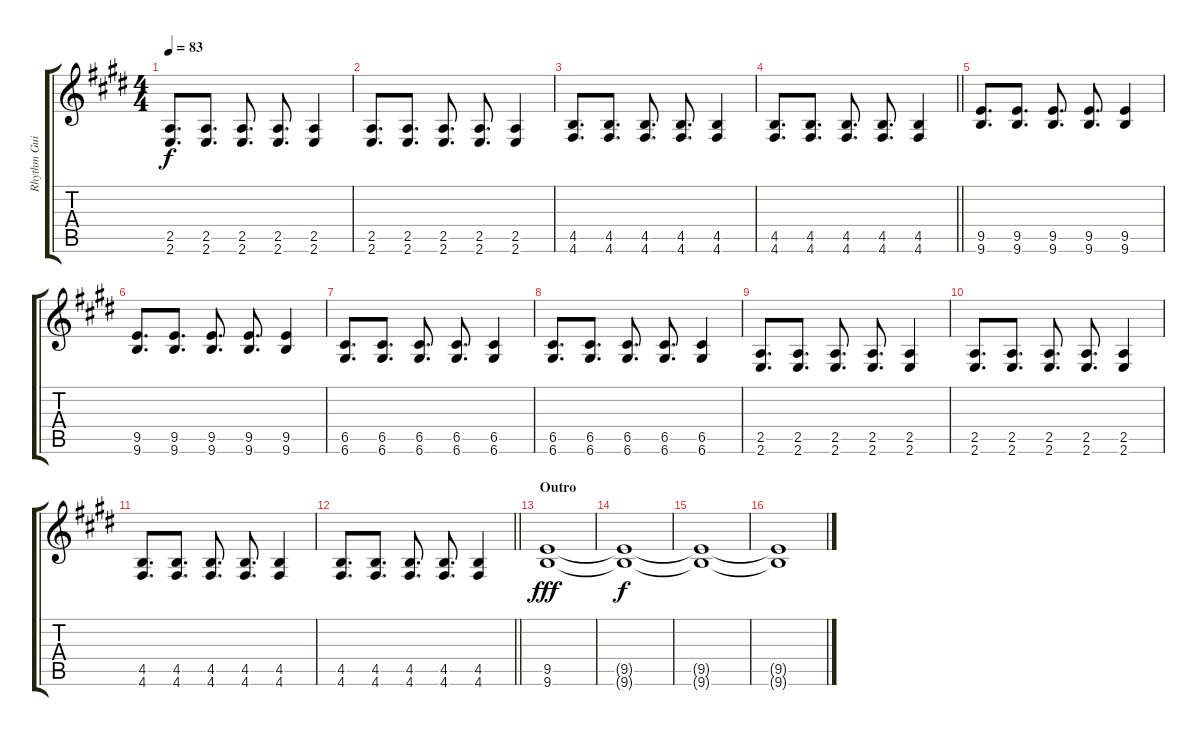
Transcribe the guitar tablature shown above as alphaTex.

\track ("Rhythm Guitar I" "Rhythm Gui") {instrument electricguitarmuted}
\staff {score tabs}
\tuning (D4 B3 G3 D3 G2 D2) {hide}
\ts (4 4)
\tempo 83
\clef g2
\ks e
(2.5 2.6).8{d dy f} (2.5 2.6).8{d} (2.5 2.6).8{d} (2.5 2.6).8{d} (2.5 2.6).4 |
(2.5 2.6).8{d} (2.5 2.6).8{d} (2.5 2.6).8{d} (2.5 2.6).8{d} (2.5 2.6).4 |
(4.5 4.6).8{d} (4.5 4.6).8{d} (4.5 4.6).8{d} (4.5 4.6).8{d} (4.5 4.6).4 |
\barLineRight lightlight
(4.5 4.6).8{d} (4.5 4.6).8{d} (4.5 4.6).8{d} (4.5 4.6).8{d} (4.5 4.6).4 |
(9.5 9.6).8{d} (9.5 9.6).8{d} (9.5 9.6).8{d} (9.5 9.6).8{d} (9.5 9.6).4 |
(9.5 9.6).8{d} (9.5 9.6).8{d} (9.5 9.6).8{d} (9.5 9.6).8{d} (9.5 9.6).4 |
(6.5 6.6).8{d} (6.5 6.6).8{d} (6.5 6.6).8{d} (6.5 6.6).8{d} (6.5 6.6).4 |
(6.5 6.6).8{d} (6.5 6.6).8{d} (6.5 6.6).8{d} (6.5 6.6).8{d} (6.5 6.6).4 |
(2.5 2.6).8{d} (2.5 2.6).8{d} (2.5 2.6).8{d} (2.5 2.6).8{d} (2.5 2.6).4 |
(2.5 2.6).8{d} (2.5 2.6).8{d} (2.5 2.6).8{d} (2.5 2.6).8{d} (2.5 2.6).4 |
(4.5 4.6).8{d} (4.5 4.6).8{d} (4.5 4.6).8{d} (4.5 4.6).8{d} (4.5 4.6).4 |
\barLineRight lightlight
(4.5 4.6).8{d} (4.5 4.6).8{d} (4.5 4.6).8{d} (4.5 4.6).8{d} (4.5 4.6).4 |
\section ("" "Outro")
(9.5 9.6).1{dy fff} |
(9.5{t} 9.6{t}).1{dy f volume 0} |
(9.5{t} 9.6{t}).1 |
(9.5{t} 9.6{t}).1
